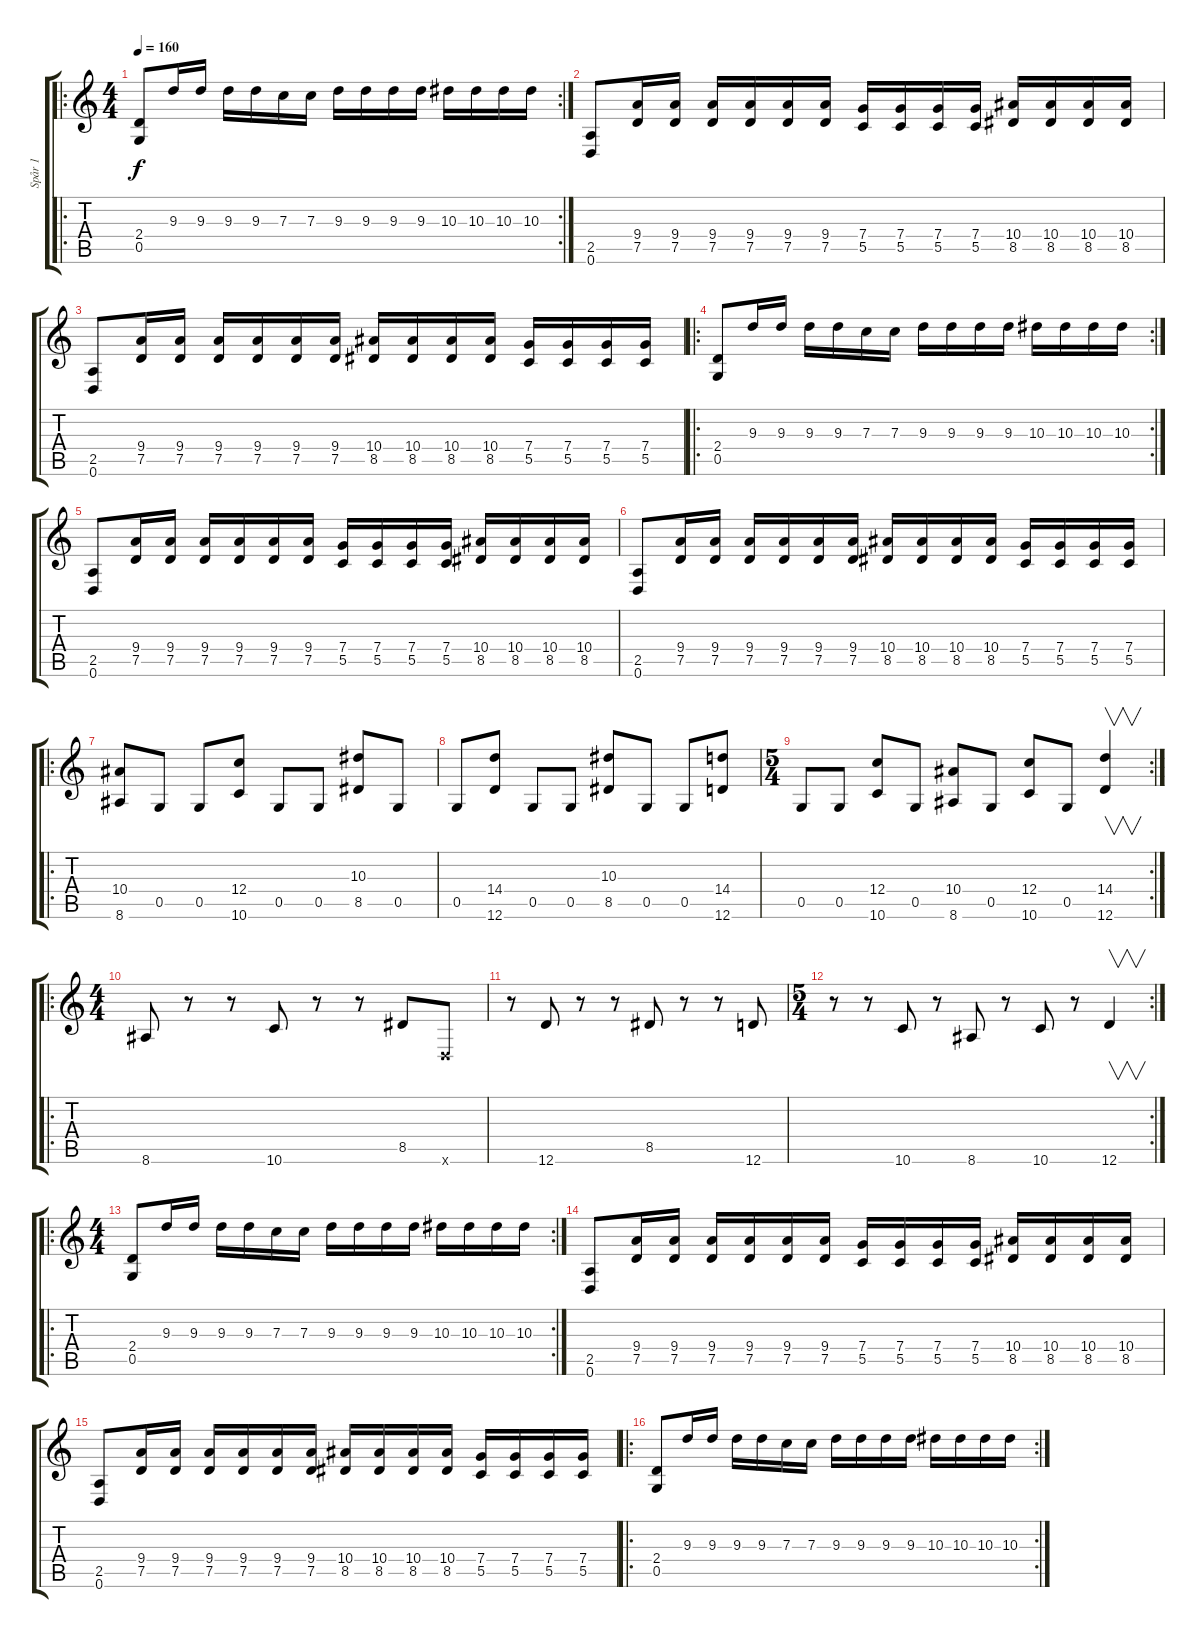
\track ("Spår 1" "Spår 1") {instrument distortionguitar}
\staff {score tabs}
\tuning (D4 A3 F3 C3 G2 D2) {hide}
\ro
\rc 2
\ts (4 4)
\tempo 160
\clef g2
\ks c
(2.4 0.5).8{dy f instrument distortionguitar} 9.3.16 9.3.16 9.3.16 9.3.16 7.3.16 7.3.16 9.3.16 9.3.16 9.3.16 9.3.16 10.3.16 10.3.16 10.3.16 10.3.16 |
(2.5 0.6).8 (9.4 7.5).16 (9.4 7.5).16 (9.4 7.5).16 (9.4 7.5).16 (9.4 7.5).16 (9.4 7.5).16 (7.4 5.5).16 (7.4 5.5).16 (7.4 5.5).16 (7.4 5.5).16 (10.4 8.5).16 (10.4 8.5).16 (10.4 8.5).16 (10.4 8.5).16 |
(2.5 0.6).8 (9.4 7.5).16 (9.4 7.5).16 (9.4 7.5).16 (9.4 7.5).16 (9.4 7.5).16 (9.4 7.5).16 (10.4 8.5).16 (10.4 8.5).16 (10.4 8.5).16 (10.4 8.5).16 (7.4 5.5).16 (7.4 5.5).16 (7.4 5.5).16 (7.4 5.5).16 |
\ro
\rc 2
(2.4 0.5).8 9.3.16 9.3.16 9.3.16 9.3.16 7.3.16 7.3.16 9.3.16 9.3.16 9.3.16 9.3.16 10.3.16 10.3.16 10.3.16 10.3.16 |
(2.5 0.6).8 (9.4 7.5).16 (9.4 7.5).16 (9.4 7.5).16 (9.4 7.5).16 (9.4 7.5).16 (9.4 7.5).16 (7.4 5.5).16 (7.4 5.5).16 (7.4 5.5).16 (7.4 5.5).16 (10.4 8.5).16 (10.4 8.5).16 (10.4 8.5).16 (10.4 8.5).16 |
(2.5 0.6).8 (9.4 7.5).16 (9.4 7.5).16 (9.4 7.5).16 (9.4 7.5).16 (9.4 7.5).16 (9.4 7.5).16 (10.4 8.5).16 (10.4 8.5).16 (10.4 8.5).16 (10.4 8.5).16 (7.4 5.5).16 (7.4 5.5).16 (7.4 5.5).16 (7.4 5.5).16 |
\ro
(10.4 8.6).8 0.5.8 0.5.8 (12.4 10.6).8 0.5.8 0.5.8 (10.3 8.5).8 0.5.8 |
0.5.8 (14.4 12.6).8 0.5.8 0.5.8 (10.3 8.5).8 0.5.8 0.5.8 (14.4 12.6).8 |
\rc 2
\ts (5 4)
0.5.8 0.5.8 (12.4 10.6).8 0.5.8 (10.4 8.6).8 0.5.8 (12.4 10.6).8 0.5.8 (14.4 12.6).4{v} |
\ro
\ts (4 4)
8.6.8 r.8 r.8 10.6.8 r.8 r.8 8.5.8 0.6{x}.8 |
r.8 12.6.8 r.8 r.8 8.5.8 r.8 r.8 12.6.8 |
\rc 2
\ts (5 4)
r.8 r.8 10.6.8 r.8 8.6.8 r.8 10.6.8 r.8 12.6.4{v} |
\ro
\rc 2
\ts (4 4)
(2.4 0.5).8 9.3.16 9.3.16 9.3.16 9.3.16 7.3.16 7.3.16 9.3.16 9.3.16 9.3.16 9.3.16 10.3.16 10.3.16 10.3.16 10.3.16 |
(2.5 0.6).8 (9.4 7.5).16 (9.4 7.5).16 (9.4 7.5).16 (9.4 7.5).16 (9.4 7.5).16 (9.4 7.5).16 (7.4 5.5).16 (7.4 5.5).16 (7.4 5.5).16 (7.4 5.5).16 (10.4 8.5).16 (10.4 8.5).16 (10.4 8.5).16 (10.4 8.5).16 |
(2.5 0.6).8 (9.4 7.5).16 (9.4 7.5).16 (9.4 7.5).16 (9.4 7.5).16 (9.4 7.5).16 (9.4 7.5).16 (10.4 8.5).16 (10.4 8.5).16 (10.4 8.5).16 (10.4 8.5).16 (7.4 5.5).16 (7.4 5.5).16 (7.4 5.5).16 (7.4 5.5).16 |
\ro
\rc 2
(2.4 0.5).8 9.3.16 9.3.16 9.3.16 9.3.16 7.3.16 7.3.16 9.3.16 9.3.16 9.3.16 9.3.16 10.3.16 10.3.16 10.3.16 10.3.16
